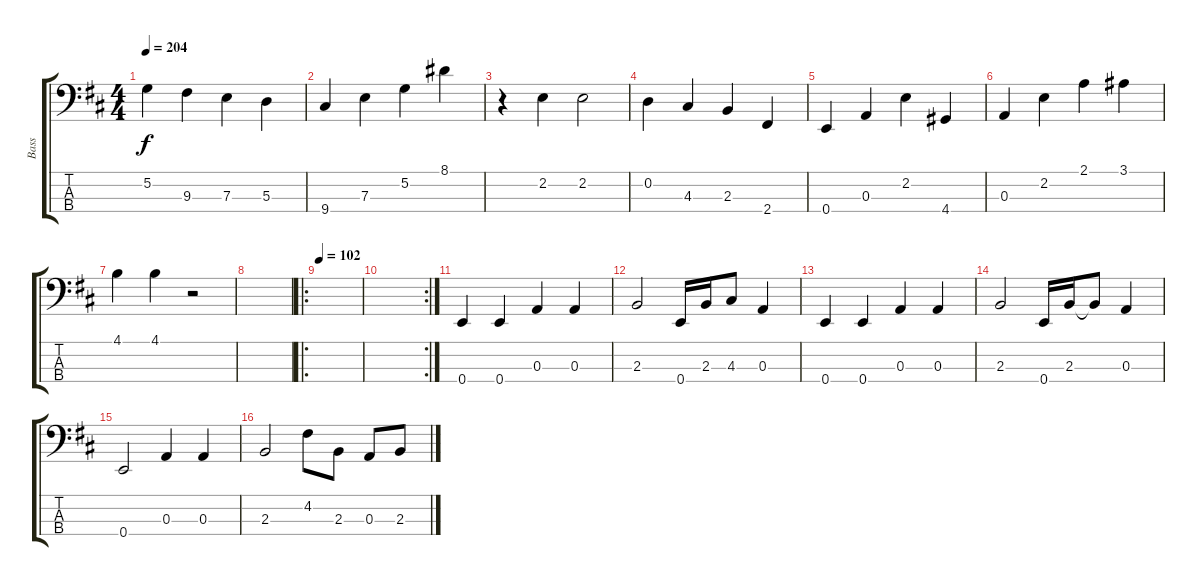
\track ("Bass" "Bass") {instrument electricbasspick}
\staff {score tabs}
\tuning (G2 D2 A1 E1) {hide}
\ts (4 4)
\tempo 204
\clef f4
\ks d
5.2.4{dy f} 9.3.4 7.3.4 5.3.4 |
9.4.4 7.3.4 5.2.4 8.1.4 |
r.4 2.2.4 2.2.2 |
0.2.4 4.3.4 2.3.4 2.4.4 |
0.4.4 0.3.4 2.2.4 4.4.4 |
0.3.4 2.2.4 2.1.4 3.1.4 |
4.1.4 4.1.4 r.2 |
|
\ro
\tempo 102
|
\rc 2
|
0.4.4 0.4.4 0.3.4 0.3.4 |
2.3.2 0.4.16 2.3.16 4.3.8 0.3.4 |
0.4.4 0.4.4 0.3.4 0.3.4 |
2.3.2 0.4.16 2.3.16 2.3{t}.8 0.3.4 |
0.4.2 0.3.4 0.3.4 |
2.3.2 4.2.8 2.3.8 0.3.8 2.3.8
